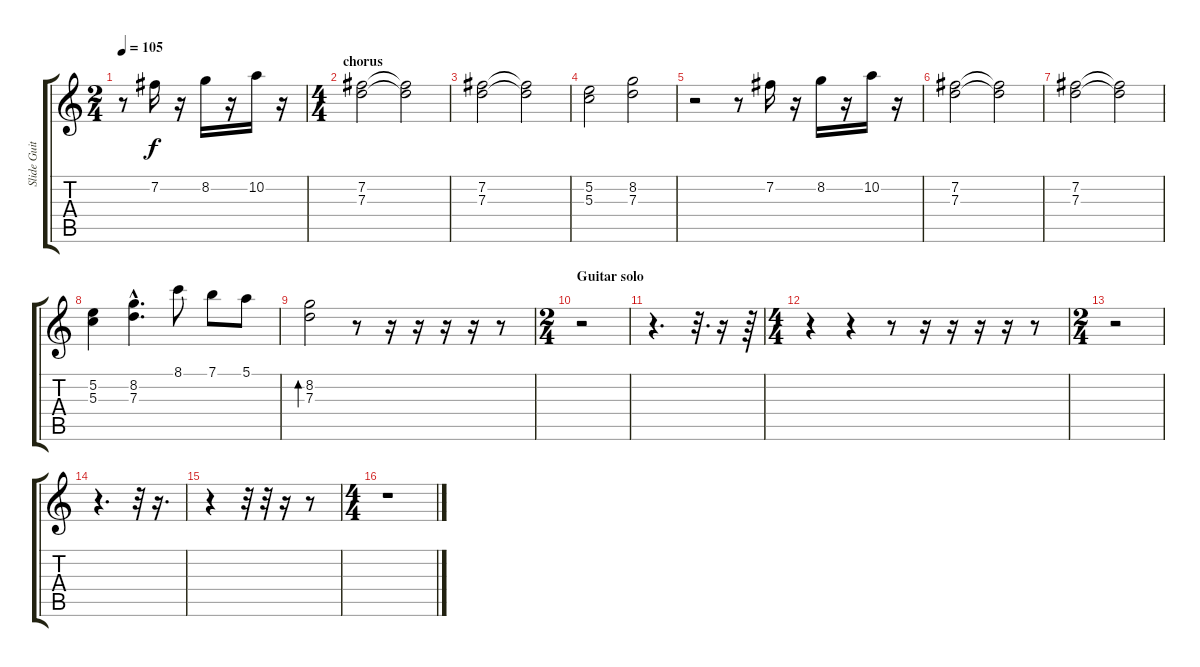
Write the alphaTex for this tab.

\track ("Slide Guitar" "Slide Guit") {instrument electricguitarjazz}
\staff {score tabs}
\tuning (E4 B3 G3 D3 A2 E2) {hide}
\ts (2 4)
\tempo 105
\clef g2
\ks c
r.8{dy f} 7.2.16 r.16 8.2.16 r.16 10.2.16 r.16 |
\ts (4 4)
\section ("" "chorus")
(7.2 7.3).2 (7.2{t} 7.3{t}).2 |
(7.2 7.3).2 (7.2{t} 7.3{t}).2 |
(5.2 5.3).2 (8.2 7.3).2 |
r.2 r.8 7.2.16 r.16 8.2.16 r.16 10.2.16 r.16 |
(7.2 7.3).2 (7.2{t} 7.3{t}).2 |
(7.2 7.3).2 (7.2{t} 7.3{t}).2 |
(5.2 5.3).4 (8.2{hac} 7.3{hac}).4{d} 8.1.8 7.1.8 5.1.8 |
(8.2 7.3).2{bd 480} r.8 r.16 r.16 r.16 r.16 r.8 |
\ts (2 4)
\section ("" "Guitar solo")
r.2 |
r.4{d} r.32{d} r.16 r.64 |
\ts (4 4)
r.4 r.4 r.8 r.16 r.16 r.16 r.16 r.8 |
\ts (2 4)
r.2 |
r.4{d} r.32 r.16{d} |
r.4 r.32 r.32 r.16 r.8 |
\ts (4 4)
r.1
